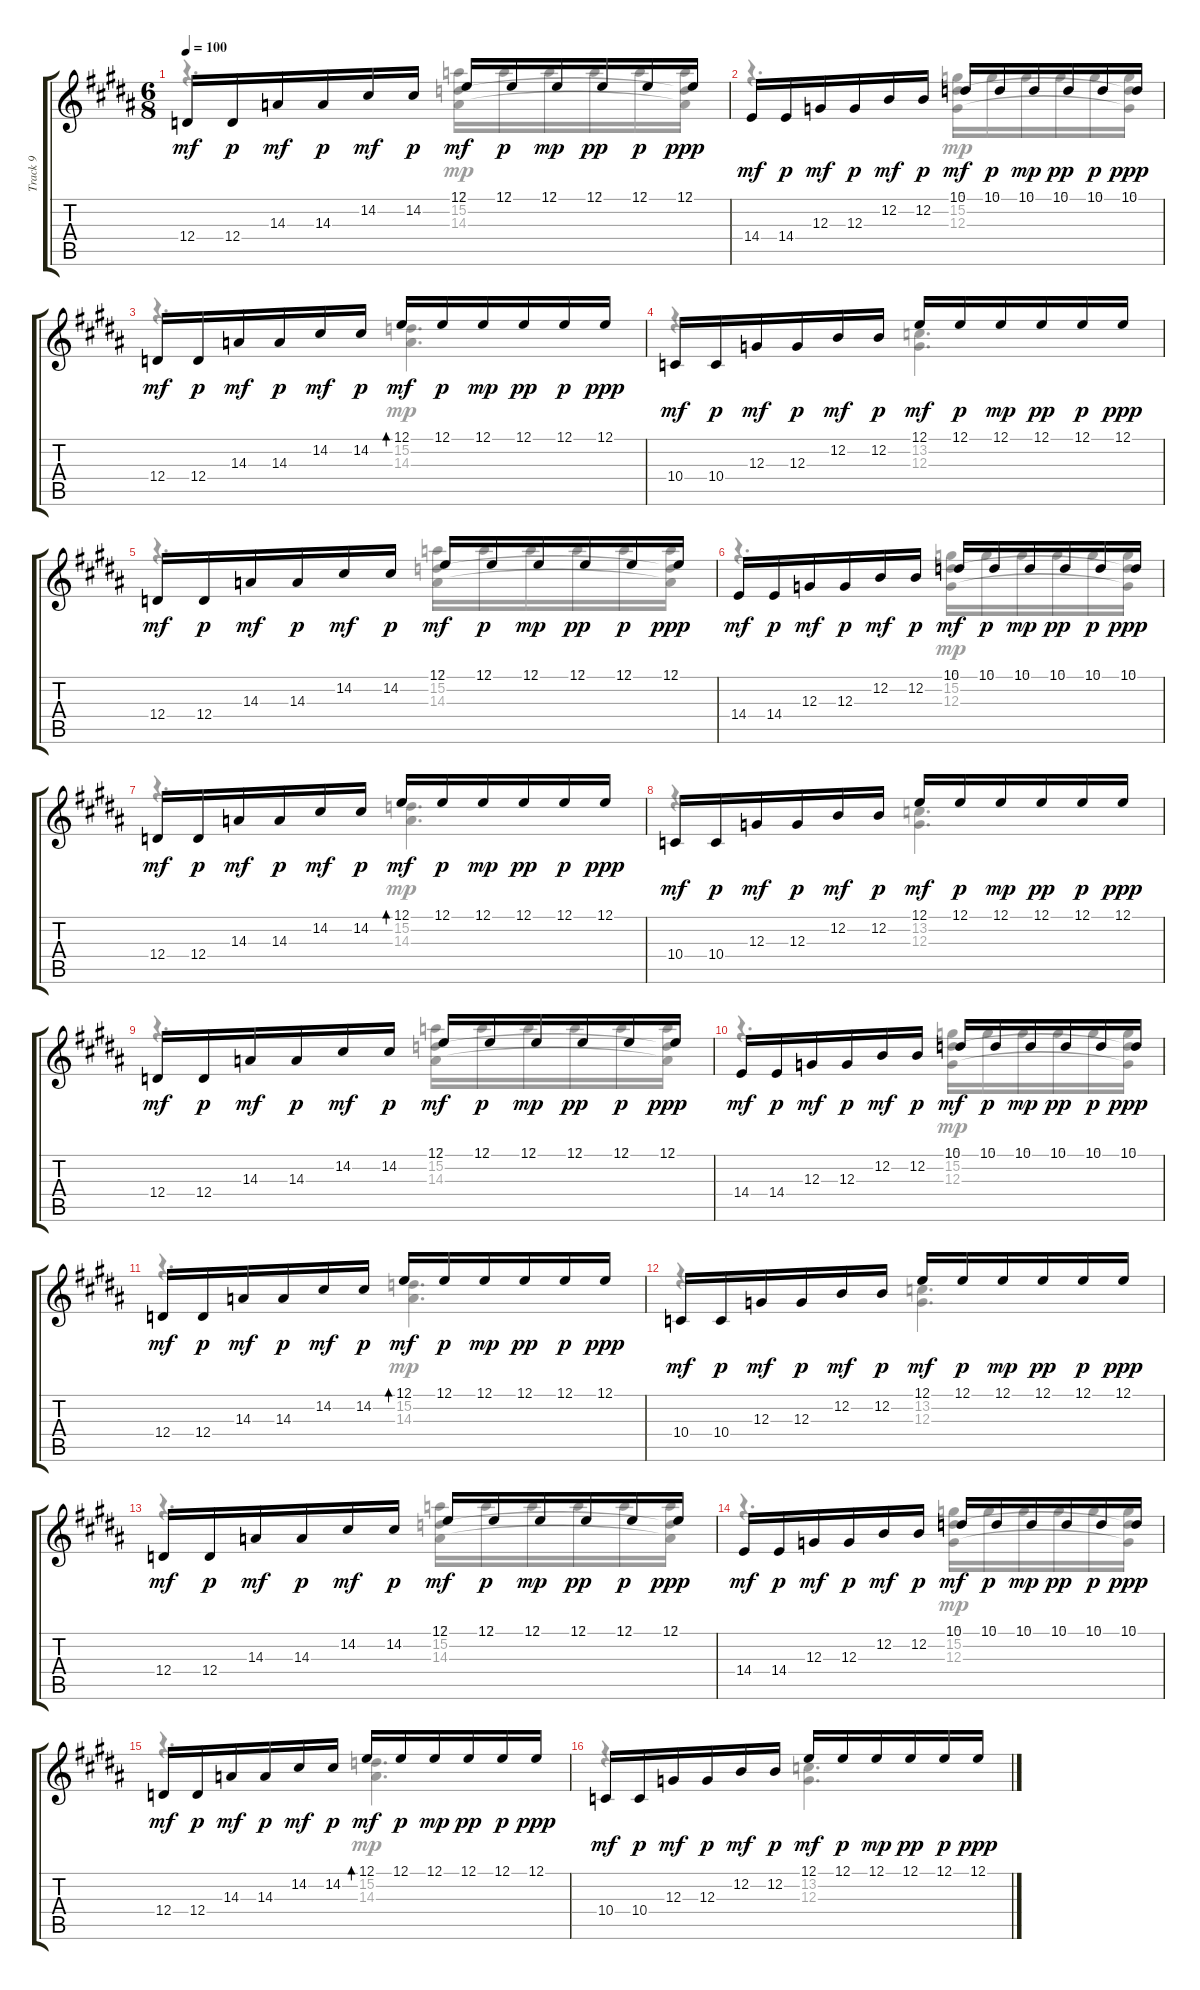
\track ("Track 9" "Track 9") {instrument electricpiano1}
\staff {score tabs}
\tuning (E4 B3 G3 D3 A2 E2) {hide}
\voice
\ts (6 8)
\tempo 100
\clef g2
\ks b
12.4.16{dy mf} 12.4.16{dy p} 14.3.16{dy mf} 14.3.16{dy p} 14.2.16{dy mf} 14.2.16{dy p} 12.1.16{dy mf} 12.1.16{dy p} 12.1.16{dy mp} 12.1.16{dy pp} 12.1.16{dy p} 12.1.16{dy ppp} |
14.4.16{dy mf} 14.4.16{dy p} 12.3.16{dy mf} 12.3.16{dy p} 12.2.16{dy mf} 12.2.16{dy p} 10.1.16{dy mf} 10.1.16{dy p} 10.1.16{dy mp} 10.1.16{dy pp} 10.1.16{dy p} 10.1.16{dy ppp} |
12.4.16{dy mf} 12.4.16{dy p} 14.3.16{dy mf} 14.3.16{dy p} 14.2.16{dy mf} 14.2.16{dy p} 12.1.16{bd 60 dy mf} 12.1.16{dy p} 12.1.16{dy mp} 12.1.16{dy pp} 12.1.16{dy p} 12.1.16{dy ppp} |
10.4.16{dy mf} 10.4.16{dy p} 12.3.16{dy mf} 12.3.16{dy p} 12.2.16{dy mf} 12.2.16{dy p} 12.1.16{dy mf} 12.1.16{dy p} 12.1.16{dy mp} 12.1.16{dy pp} 12.1.16{dy p} 12.1.16{dy ppp} |
12.4.16{dy mf} 12.4.16{dy p} 14.3.16{dy mf} 14.3.16{dy p} 14.2.16{dy mf} 14.2.16{dy p} 12.1.16{dy mf} 12.1.16{dy p} 12.1.16{dy mp} 12.1.16{dy pp} 12.1.16{dy p} 12.1.16{dy ppp} |
14.4.16{dy mf} 14.4.16{dy p} 12.3.16{dy mf} 12.3.16{dy p} 12.2.16{dy mf} 12.2.16{dy p} 10.1.16{dy mf} 10.1.16{dy p} 10.1.16{dy mp} 10.1.16{dy pp} 10.1.16{dy p} 10.1.16{dy ppp} |
12.4.16{dy mf} 12.4.16{dy p} 14.3.16{dy mf} 14.3.16{dy p} 14.2.16{dy mf} 14.2.16{dy p} 12.1.16{bd 60 dy mf} 12.1.16{dy p} 12.1.16{dy mp} 12.1.16{dy pp} 12.1.16{dy p} 12.1.16{dy ppp} |
10.4.16{dy mf} 10.4.16{dy p} 12.3.16{dy mf} 12.3.16{dy p} 12.2.16{dy mf} 12.2.16{dy p} 12.1.16{dy mf} 12.1.16{dy p} 12.1.16{dy mp} 12.1.16{dy pp} 12.1.16{dy p} 12.1.16{dy ppp} |
12.4.16{dy mf} 12.4.16{dy p} 14.3.16{dy mf} 14.3.16{dy p} 14.2.16{dy mf} 14.2.16{dy p} 12.1.16{dy mf} 12.1.16{dy p} 12.1.16{dy mp} 12.1.16{dy pp} 12.1.16{dy p} 12.1.16{dy ppp} |
14.4.16{dy mf} 14.4.16{dy p} 12.3.16{dy mf} 12.3.16{dy p} 12.2.16{dy mf} 12.2.16{dy p} 10.1.16{dy mf} 10.1.16{dy p} 10.1.16{dy mp} 10.1.16{dy pp} 10.1.16{dy p} 10.1.16{dy ppp} |
12.4.16{dy mf} 12.4.16{dy p} 14.3.16{dy mf} 14.3.16{dy p} 14.2.16{dy mf} 14.2.16{dy p} 12.1.16{bd 60 dy mf} 12.1.16{dy p} 12.1.16{dy mp} 12.1.16{dy pp} 12.1.16{dy p} 12.1.16{dy ppp} |
10.4.16{dy mf} 10.4.16{dy p} 12.3.16{dy mf} 12.3.16{dy p} 12.2.16{dy mf} 12.2.16{dy p} 12.1.16{dy mf} 12.1.16{dy p} 12.1.16{dy mp} 12.1.16{dy pp} 12.1.16{dy p} 12.1.16{dy ppp} |
12.4.16{dy mf} 12.4.16{dy p} 14.3.16{dy mf} 14.3.16{dy p} 14.2.16{dy mf} 14.2.16{dy p} 12.1.16{dy mf} 12.1.16{dy p} 12.1.16{dy mp} 12.1.16{dy pp} 12.1.16{dy p} 12.1.16{dy ppp} |
14.4.16{dy mf} 14.4.16{dy p} 12.3.16{dy mf} 12.3.16{dy p} 12.2.16{dy mf} 12.2.16{dy p} 10.1.16{dy mf} 10.1.16{dy p} 10.1.16{dy mp} 10.1.16{dy pp} 10.1.16{dy p} 10.1.16{dy ppp} |
12.4.16{dy mf} 12.4.16{dy p} 14.3.16{dy mf} 14.3.16{dy p} 14.2.16{dy mf} 14.2.16{dy p} 12.1.16{bd 60 dy mf} 12.1.16{dy p} 12.1.16{dy mp} 12.1.16{dy pp} 12.1.16{dy p} 12.1.16{dy ppp} |
10.4.16{dy mf} 10.4.16{dy p} 12.3.16{dy mf} 12.3.16{dy p} 12.2.16{dy mf} 12.2.16{dy p} 12.1.16{dy mf} 12.1.16{dy p} 12.1.16{dy mp} 12.1.16{dy pp} 12.1.16{dy p} 12.1.16{dy ppp}
\voice
\clef g2
\ottava regular
\simile none
\ks b
r.4{d dy mp} (17.1 15.2 14.3).16 17.1.16{dy p} 17.1.16{dy mp} 17.1.16{dy pp} 17.1.16{dy p} (17.1 15.2{t} 14.3{t}).16{dy ppp} |
r.4{d} (15.1 15.2 12.3).16{dy mp} 15.1.16{dy p} 15.1.16{dy mp} 15.1.16{dy pp} 15.1.16{dy p} (15.1 15.2{t} 12.3{t}).16{dy ppp} |
r.4{d} (15.2 14.3).4{d dy mp} |
r.4{d} (13.2 12.3).4{d} |
r.4{d} (17.1 15.2 14.3).16 17.1.16{dy p} 17.1.16{dy mp} 17.1.16{dy pp} 17.1.16{dy p} (17.1 15.2{t} 14.3{t}).16{dy ppp} |
r.4{d} (15.1 15.2 12.3).16{dy mp} 15.1.16{dy p} 15.1.16{dy mp} 15.1.16{dy pp} 15.1.16{dy p} (15.1 15.2{t} 12.3{t}).16{dy ppp} |
r.4{d} (15.2 14.3).4{d dy mp} |
r.4{d} (13.2 12.3).4{d} |
r.4{d} (17.1 15.2 14.3).16 17.1.16{dy p} 17.1.16{dy mp} 17.1.16{dy pp} 17.1.16{dy p} (17.1 15.2{t} 14.3{t}).16{dy ppp} |
r.4{d} (15.1 15.2 12.3).16{dy mp} 15.1.16{dy p} 15.1.16{dy mp} 15.1.16{dy pp} 15.1.16{dy p} (15.1 15.2{t} 12.3{t}).16{dy ppp} |
r.4{d} (15.2 14.3).4{d dy mp} |
r.4{d} (13.2 12.3).4{d} |
r.4{d} (17.1 15.2 14.3).16 17.1.16{dy p} 17.1.16{dy mp} 17.1.16{dy pp} 17.1.16{dy p} (17.1 15.2{t} 14.3{t}).16{dy ppp} |
r.4{d} (15.1 15.2 12.3).16{dy mp} 15.1.16{dy p} 15.1.16{dy mp} 15.1.16{dy pp} 15.1.16{dy p} (15.1 15.2{t} 12.3{t}).16{dy ppp} |
r.4{d} (15.2 14.3).4{d dy mp} |
r.4{d} (13.2 12.3).4{d}
